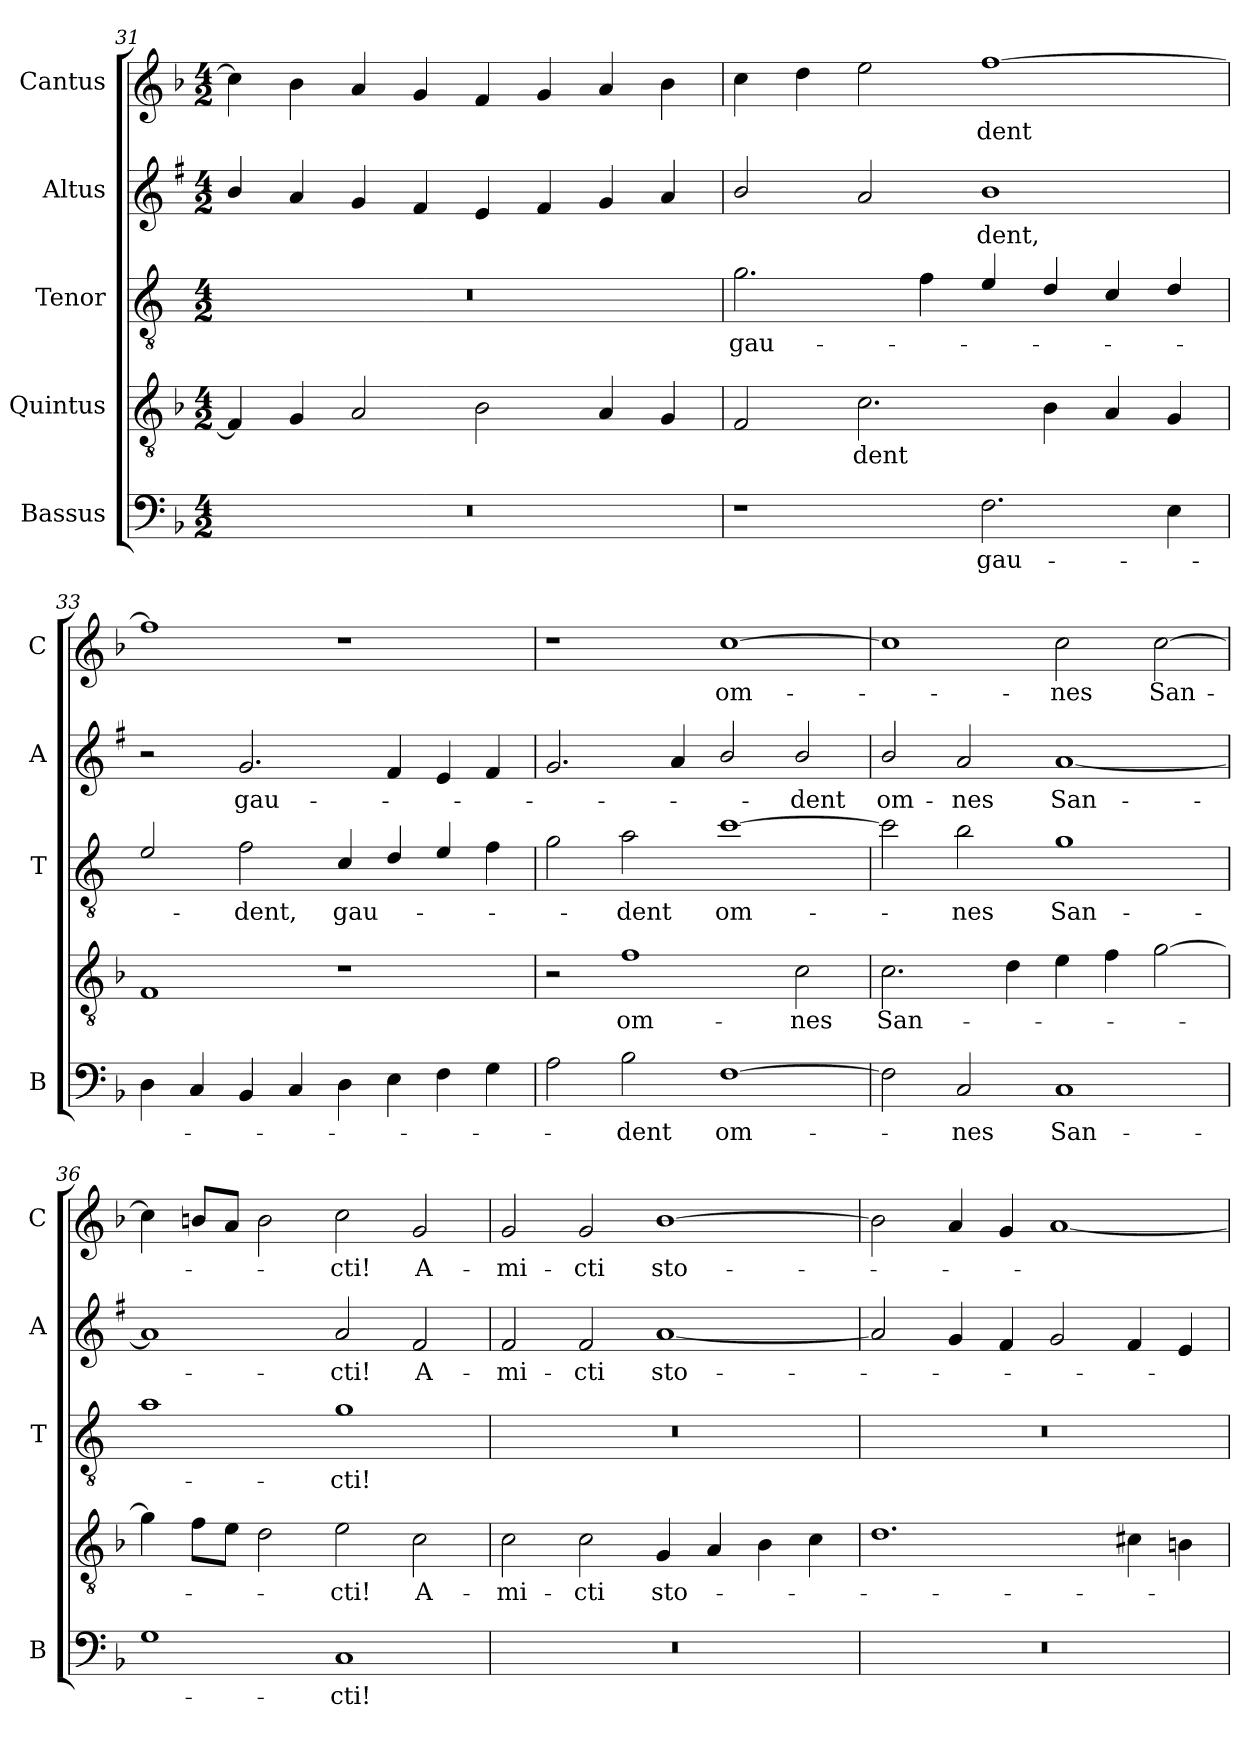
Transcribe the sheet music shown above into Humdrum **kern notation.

**kern	**text	**kern	**text	**kern	**text	**kern	**text	**kern	**text
*part5	*part5	*part4	*part4	*part3	*part3	*part2	*part2	*part1	*part1
*staff5	*staff5	*staff4	*staff4	*staff3	*staff3	*staff2	*staff2	*staff1	*staff1
*I"Bassus	*	*I"Quintus	*	*I"Tenor	*	*I"Altus	*	*I"Cantus	*
*I'B	*	*	*	*I'T	*	*I'A	*	*I'C	*
*clefF4	*	*clefGv2	*	*clefGv2	*	*clefG2	*	*clefG2	*
*	*	*	*	*ITrd4c7	*	*ITrd1c2	*	*	*
*k[b-]	*	*k[b-]	*	*k[b-]	*	*k[b-]	*	*k[b-]	*
*F:	*	*F:	*	*F:	*	*F:	*	*F:	*
*M4/2	*	*M4/2	*	*M4/2	*	*M4/2	*	*M4/2	*
=31	=31	=31	=31	=31	=31	=31	=31	=31	=31
0r	.	4F/]	.	0r	.	4a/	.	4cc\]	.
.	.	4G/	.	.	.	4g/	.	4b-\	.
.	.	2A/	.	.	.	4f/	.	4a/	.
.	.	.	.	.	.	4e/	.	4g/	.
.	.	2B-\	.	.	.	4d/	.	4f/	.
.	.	.	.	.	.	4e/	.	4g/	.
.	.	4A/	.	.	.	4f/	.	4a/	.
.	.	4G/	.	.	.	4g/	.	4b-\	.
=32	=32	=32	=32	=32	=32	=32	=32	=32	=32
!	!	!	!	!	!LO:LY:b	!	!	!	!
1r	.	2F/	.	2.c\	gau-	2a/	.	4cc\	.
.	.	.	.	.	.	.	.	4dd\	.
!	!	!	!LO:LY:b	!	!	!	!	!	!
.	.	2.c\	-dent	.	.	2g/	.	2ee\	.
.	.	.	.	4B-\	.	.	.	.	.
!	!LO:LY:b	!	!	!	!	!	!LO:LY:b	!	!LO:LY:b
2.F\	gau-	.	.	4A/	.	1a	-dent,	[1ff	-dent
.	.	4B-\	.	4G/	.	.	.	.	.
.	.	4A/	.	4F/	.	.	.	.	.
4E\	.	4G/	.	4G/	.	.	.	.	.
=33	=33	=33	=33	=33	=33	=33	=33	=33	=33
4D\	.	1F	.	2A/	.	2r	.	1ff]	.
4C/	.	.	.	.	.	.	.	.	.
!	!	!	!	!	!LO:LY:b	!	!LO:LY:b	!	!
4BB-/	.	.	.	2B-\	-dent,	2.f/	gau-	.	.
4C/	.	.	.	.	.	.	.	.	.
!	!	!	!	!	!LO:LY:b	!	!	!	!
4D\	.	1r	.	4F/	gau-	.	.	1r	.
4E\	.	.	.	4G/	.	4e/	.	.	.
4F\	.	.	.	4A/	.	4d/	.	.	.
4G\	.	.	.	4B-\	.	4e/	.	.	.
=34	=34	=34	=34	=34	=34	=34	=34	=34	=34
2A\	.	2r	.	2c\	.	2.f/	.	1r	.
!	!LO:LY:b	!	!LO:LY:b	!	!LO:LY:b	!	!	!	!
2B-\	-dent	1f	om-	2d\	-dent	.	.	.	.
.	.	.	.	.	.	4g/	.	.	.
!	!LO:LY:b	!	!	!	!LO:LY:b	!	!	!	!LO:LY:b
[1F	om-	.	.	[1f	om-	2a/	.	[1cc	om-
!	!	!	!LO:LY:b	!	!	!	!LO:LY:b	!	!
.	.	2c\	-nes	.	.	2a/	-dent	.	.
=35	=35	=35	=35	=35	=35	=35	=35	=35	=35
!	!	!	!LO:LY:b	!	!	!	!LO:LY:b	!	!
2F\]	.	2.c\	San-	2f\]	.	2a/	om-	1cc]	.
!	!LO:LY:b	!	!	!	!LO:LY:b	!	!LO:LY:b	!	!
2C/	-nes	.	.	2e\	-nes	2g/	-nes	.	.
.	.	4d\	.	.	.	.	.	.	.
!	!LO:LY:b	!	!	!	!LO:LY:b	!	!LO:LY:b	!	!LO:LY:b
1C	San-	4e\	.	1c	San-	[1g	San-	2cc\	-nes
.	.	4f\	.	.	.	.	.	.	.
!	!	!	!	!	!	!	!	!	!LO:LY:b
.	.	[2g\	.	.	.	.	.	[2cc\	San-
!!LO:PB:g=z
=36	=36	=36	=36	=36	=36	=36	=36	=36	=36
1G	.	4g\]	.	1d	.	1g]	.	4cc\]	.
.	.	8f\L	.	.	.	.	.	8bn/L	.
.	.	8e\J	.	.	.	.	.	8a/J	.
.	.	2d\	.	.	.	.	.	2b\	.
!	!LO:LY:b	!	!LO:LY:b	!	!LO:LY:b	!	!LO:LY:b	!	!LO:LY:b
1C	-cti!	2e\	-cti!	1c	-cti!	2g/	-cti!	2cc\	-cti!
!	!	!	!LO:LY:b	!	!	!	!LO:LY:b	!	!LO:LY:b
.	.	2c\	A-	.	.	2e/	A-	2g/	A-
=37	=37	=37	=37	=37	=37	=37	=37	=37	=37
!	!	!	!LO:LY:b	!	!	!	!LO:LY:b	!	!LO:LY:b
0r	.	2c\	-mi-	0r	.	2e/	-mi-	2g/	-mi-
!	!	!	!LO:LY:b	!	!	!	!LO:LY:b	!	!LO:LY:b
.	.	2c\	-cti	.	.	2e/	-cti	2g/	-cti
!	!	!	!LO:LY:b	!	!	!	!LO:LY:b	!	!LO:LY:b
.	.	4G/	sto-	.	.	[1g	sto-	[1b-	sto-
.	.	4A/	.	.	.	.	.	.	.
.	.	4B-\	.	.	.	.	.	.	.
.	.	4c\	.	.	.	.	.	.	.
=38	=38	=38	=38	=38	=38	=38	=38	=38	=38
0r	.	1.d	.	0r	.	2g/]	.	2b-\]	.
.	.	.	.	.	.	4f/	.	4a/	.
.	.	.	.	.	.	4e/	.	4g/	.
.	.	.	.	.	.	2f/	.	[1a	.
.	.	4c#X\	.	.	.	4e/	.	.	.
.	.	4Bn\	.	.	.	4d/	.	.	.
=	=	=	=	=	=	=	=	=	=
*-	*-	*-	*-	*-	*-	*-	*-	*-	*-
